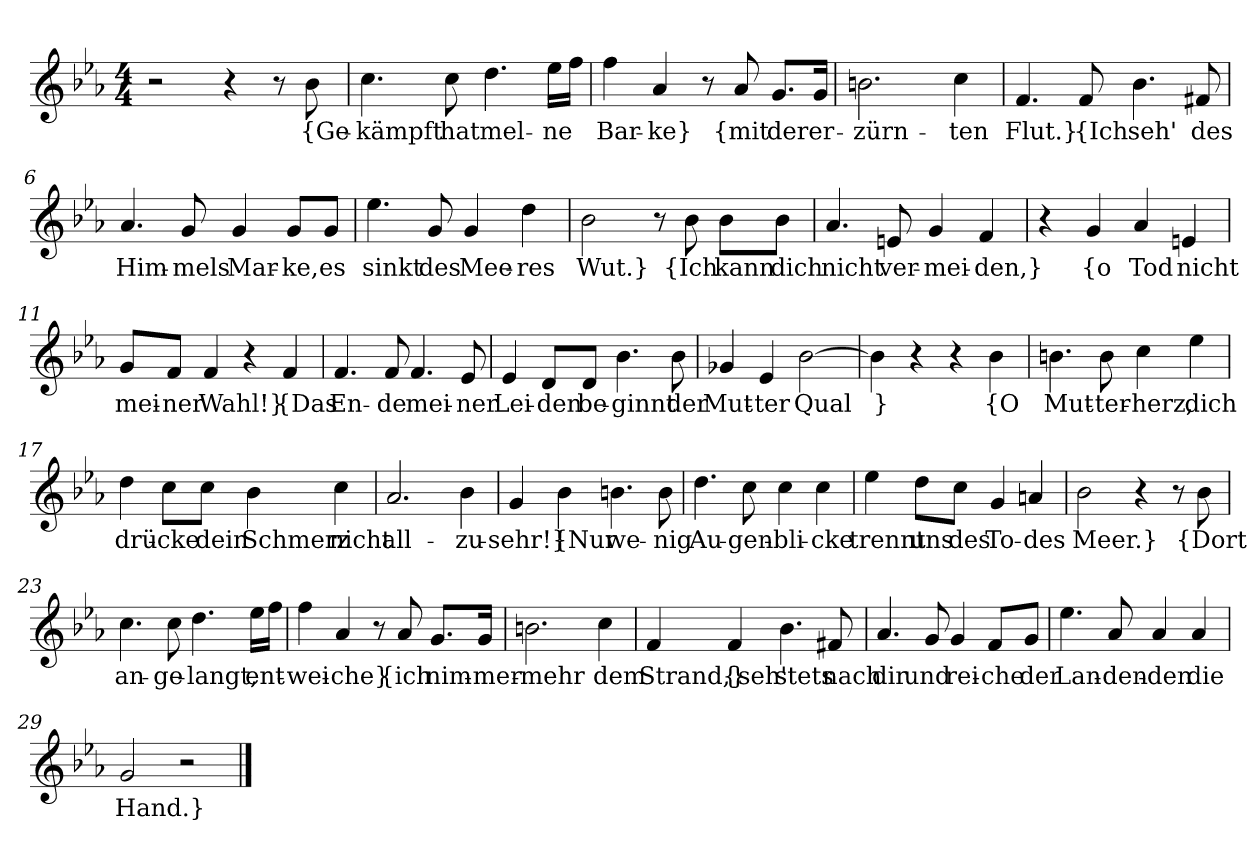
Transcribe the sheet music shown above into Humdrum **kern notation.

**kern	**text
*part1	*part1
*staff1	*staff1
*clefG2	*
*k[b-e-a-]	*
*M4/4	*
=1	=1
2r	.
4r	.
8r	.
8b-	{Ge-
=2	=2
4.cc	-kämpft
8cc	hat
4.dd	mel-
16ee-\LL	-ne
16ff\JJ	.
=3	=3
4ff	Bar-
4a-	-ke}
8r	.
8a-	{mit
8.g/L	der
16g/Jk	er-
=4	=4
2.bn	-zürn-
4cc	-ten
=5	=5
4.f	Flut.}
8f	{Ich
4.b-	seh'
8f#X	des
=6	=6
4.a-	Him-
8g	-mels
4g	Mar-
8g/L	-ke,
8g/J	es
=7	=7
4.ee-	sinkt
8g	des
4g	Mee-
4dd	-res
=8	=8
2b-	Wut.}
8r	.
8b-	{Ich
8b-\L	kann
8b-\J	dich
=9	=9
4.a-	nicht
8en	ver-
4g	-mei-
4f	-den,}
=10	=10
4r	.
4g	{o
4a-	Tod
4en	nicht
=11	=11
8g/L	mei-
8f/J	-ner
4f	Wahl!}
4r	.
4f	{Das
=12	=12
4.f	En-
8f	-de
4.f	mei-
8e-	-ner
=13	=13
4e-	Lei-
8d/L	-den
8d/J	be-
4.b-	-ginnt
8b-	der
=14	=14
4g-X	Mut-
4e-	-ter
[2b-	Qual
=15	=15
4b-]	}
4r	.
4r	.
4b-	{O
=16	=16
4.bn	Mut-
8b	-ter-
4cc	-herz,
4ee-	dich
=17	=17
4dd	drü-
8cc\L	-cke
8cc\J	dein
4b-	Schmerz
4cc	nicht
=18	=18
2.a-	all-
4b-	-zu-
=19	=19
4g	-sehr!}
4b-	{Nur
4.bn	we-
8b	-nig
=20	=20
4.dd	Au-
8cc	-gen-
4cc	bli-
4cc	-cke
=21	=21
4ee-	trennt
8dd\L	uns
8cc\J	des
4g	To-
4an	-des
=22	=22
2b-	Meer.}
4r	.
8r	.
8b-	{Dort
=23	=23
4.cc	an-
8cc	-ge-
4.dd	-langt,
16ee-\LL	ent-
16ff\JJ	.
=24	=24
4ff	wei-
4a-	-che}
8r	.
8a-	{ich
8.g/L	nim-
16g/Jk	-mer-
=25	=25
2.bn	-mehr
4cc	dem
=26	=26
4f	Strand,}
4f	{seh'
4.b-	stets
8f#X	nach
=27	=27
4.a-	dir
8g	und
4g	rei-
8f/L	-che
8g/J	der
=28	=28
4.ee-	Lan-
8a-	-den-
4a-	-den
4a-	die
=29	=29
2g	Hand.}
2r	.
==	==
*-	*-
